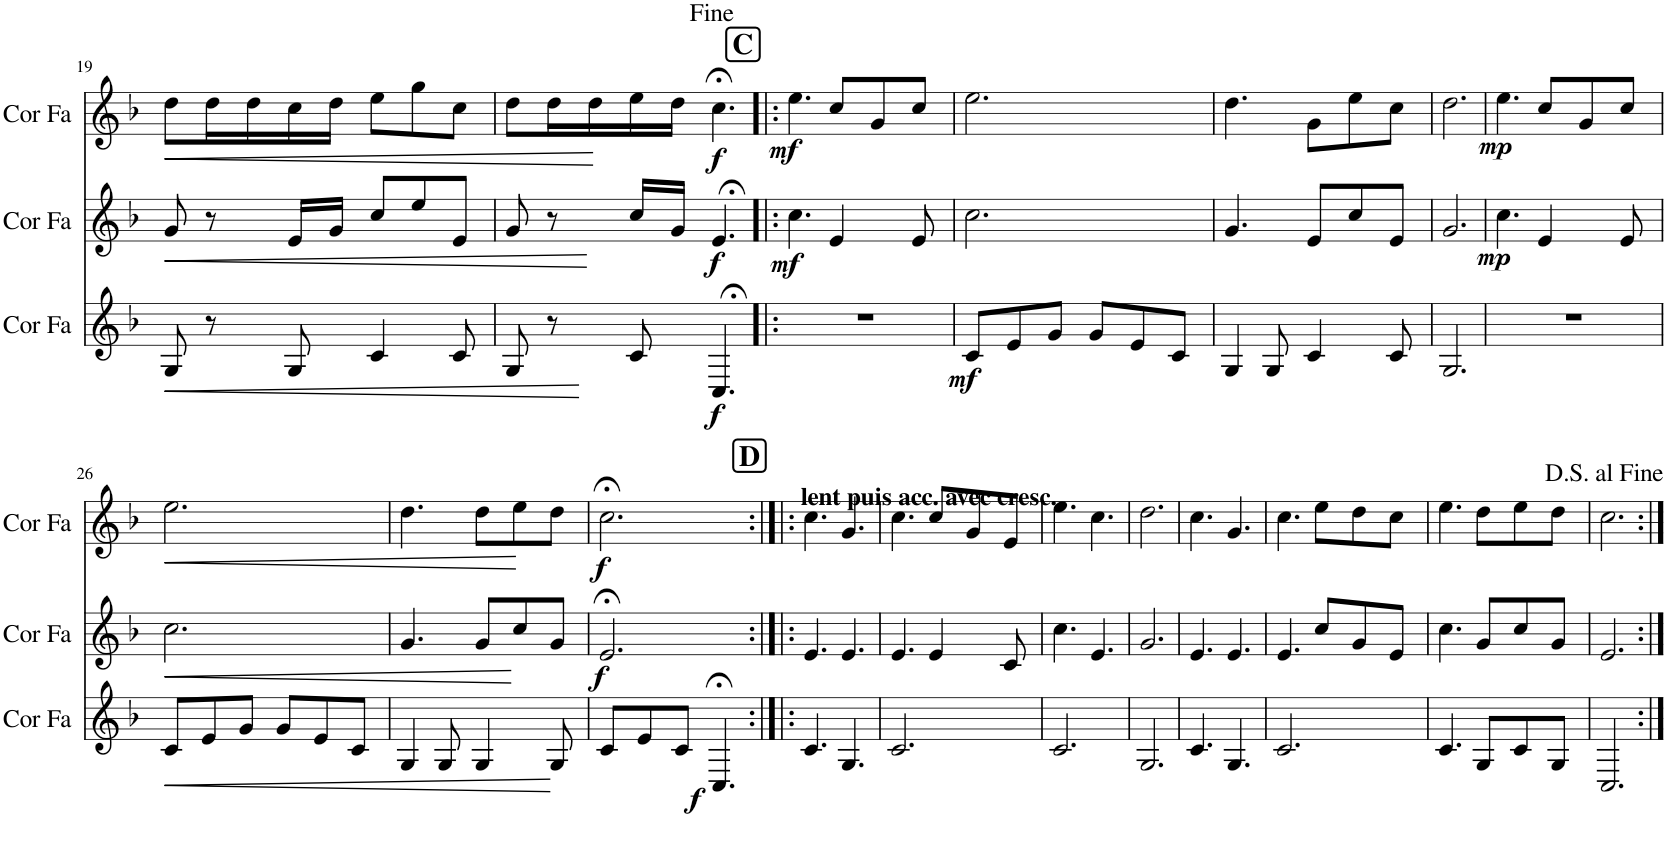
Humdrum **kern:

**kern	**dynam	**kern	**dynam	**kern	**dynam
*part3	*part3	*part2	*part2	*part1	*part1
*staff3	*staff3	*staff2	*staff2	*staff1	*staff1
*I"Cor en Fa	*	*I"Cor en Fa	*	*I"Cor en Fa	*
*I'Cor Fa	*	*I'Cor Fa	*	*I'Cor Fa	*
!!LO:PB:g=z
*clefG2	*	*clefG2	*	*clefG2	*
*Trd4c7	*	*Trd4c7	*	*Trd4c7	*
*k[b-]	*	*k[b-]	*	*k[b-]	*
*M6/8	*	*M6/8	*	*M6/8	*
=19	=19	=19	=19	=19	=19
!	!LO:HP:b	!	!LO:HP:b	!	!LO:HP:b
8G/	<	8g/	<	8dd\L	<
8r	.	8r	.	16dd\L	.
.	.	.	.	16dd\	.
8G/	.	16e/LL	.	16cc\	.
.	.	16g/JJ	.	16dd\JJ	.
4c/	.	8cc/L	.	8ee\L	.
.	.	8ee/	.	8gg\	.
8c/	.	8e/J	.	8cc\J	.
.	[	.	[	.	[
=20	=20	=20	=20	=20	=20
8G/	.	8g/	.	8dd\L	.
8r	.	8r	.	16dd\L	.
.	.	.	.	16dd\	.
8c/	.	16cc/LL	.	16ee\	.
.	.	16g/JJ	.	16dd\JJ	.
!	!LO:DY:b	!	!LO:DY:b	!	!LO:DY:b
4.C;</	f	4.e;</	f	4.cc;<\	f
!!LO:REH:place=s1:a:B:cj:fs=14:t=C
=21!|:	=21!|:	=21!|:	=21!|:	=21!|:	=21!|:
!	!	!	!LO:DY:b	!	!LO:DY:b
2.r	.	4.cc\	mf	4.ee\	mf
.	.	4e/	.	8cc/L	.
.	.	.	.	8g/	.
.	.	8e/	.	8cc/J	.
=22	=22	=22	=22	=22	=22
!	!LO:DY:b	!	!	!	!
8c/L	mf	2.cc\	.	2.ee\	.
8e/	.	.	.	.	.
8g/J	.	.	.	.	.
8g/L	.	.	.	.	.
8e/	.	.	.	.	.
8c/J	.	.	.	.	.
=23	=23	=23	=23	=23	=23
4G/	.	4.g/	.	4.dd\	.
8G/	.	.	.	.	.
4c/	.	8e/L	.	8g\L	.
.	.	8cc/	.	8ee\	.
8c/	.	8e/J	.	8cc\J	.
=24	=24	=24	=24	=24	=24
2.G/	.	2.g/	.	2.dd\	.
=25	=25	=25	=25	=25	=25
!	!	!	!LO:DY:b	!	!LO:DY:b
2.r	.	4.cc\	mp	4.ee\	mp
.	.	4e/	.	8cc/L	.
.	.	.	.	8g/	.
.	.	8e/	.	8cc/J	.
!!LO:LB:g=z
=26	=26	=26	=26	=26	=26
!	!LO:HP:b	!	!LO:HP:b	!	!LO:HP:b
8c/L	<	2.cc\	<	2.ee\	<
8e/	.	.	.	.	.
8g/J	.	.	.	.	.
8g/L	.	.	.	.	.
8e/	.	.	.	.	.
8c/J	.	.	.	.	.
.	[	.	[	.	[
=27	=27	=27	=27	=27	=27
4G/	.	4.g/	.	4.dd\	.
8G/	.	.	.	.	.
4G/	.	8g/L	.	8dd\L	.
.	.	8cc/	.	8ee\	.
8G/	.	8g/J	.	8dd\J	.
=28	=28	=28	=28	=28	=28
!	!	!	!LO:DY:b	!	!LO:DY:b
8c/L	.	2.e;</	f	2.cc;<\	f
8e/	.	.	.	.	.
!	!LO:DY:b	!	!	!	!
8c/J	f	.	.	.	.
4.C;</	.	.	.	.	.
!!LO:REH:place=s1:a:B:cj:fs=14:t=D
=29:|!|:	=29:|!|:	=29:|!|:	=29:|!|:	=29:|!|:	=29:|!|:
!	!	!	!	!LO:TX:a:B:t=lent puis acc. avec cresc.	!
4.c/	.	4.e/	.	4.cc\	.
4.G/	.	4.e/	.	4.g/	.
=30	=30	=30	=30	=30	=30
2.c/	.	4.e/	.	4.cc\	.
.	.	4e/	.	8cc/L	.
.	.	.	.	8g/	.
.	.	8c/	.	8e/J	.
=31	=31	=31	=31	=31	=31
2.c/	.	4.cc\	.	4.ee\	.
.	.	4.e/	.	4.cc\	.
=32	=32	=32	=32	=32	=32
2.G/	.	2.g/	.	2.dd\	.
=33	=33	=33	=33	=33	=33
4.c/	.	4.e/	.	4.cc\	.
4.G/	.	4.e/	.	4.g/	.
=34	=34	=34	=34	=34	=34
2.c/	.	4.e/	.	4.cc\	.
.	.	8cc/L	.	8ee\L	.
.	.	8g/	.	8dd\	.
.	.	8e/J	.	8cc\J	.
=35	=35	=35	=35	=35	=35
4.c/	.	4.cc\	.	4.ee\	.
8G/L	.	8g/L	.	8dd\L	.
8c/	.	8cc/	.	8ee\	.
8G/J	.	8g/J	.	8dd\J	.
=36	=36	=36	=36	=36	=36
2.C/	.	2.e/	.	2.cc\	.
=:|!	=:|!	=:|!	=:|!	=:|!	=:|!
*-	*-	*-	*-	*-	*-
